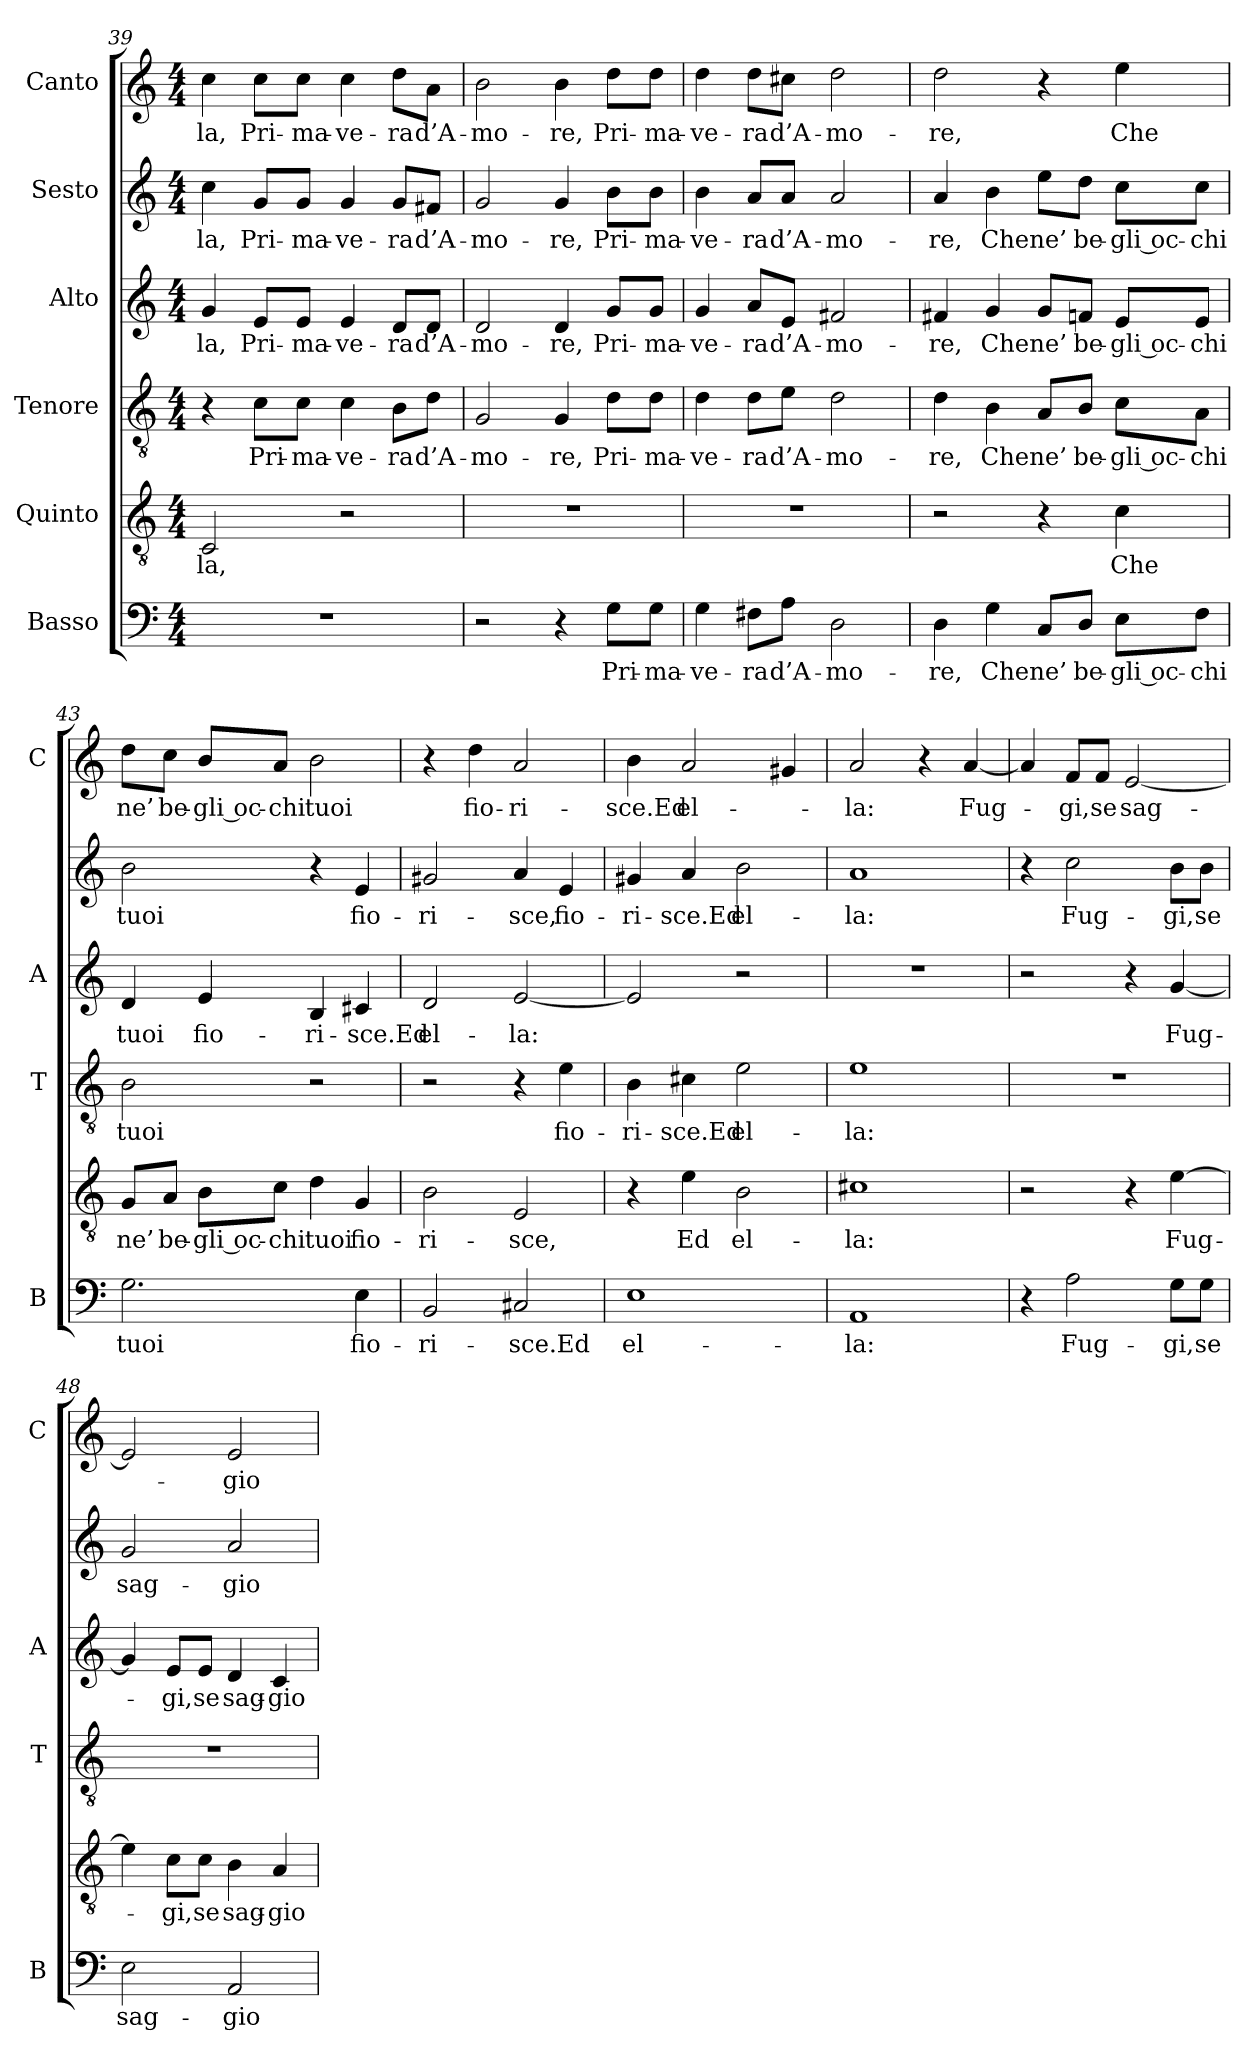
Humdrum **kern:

**kern	**text	**kern	**text	**kern	**text	**kern	**text	**kern	**text	**kern	**text
*part6	*part6	*part5	*part5	*part4	*part4	*part3	*part3	*part2	*part2	*part1	*part1
*staff6	*staff6	*staff5	*staff5	*staff4	*staff4	*staff3	*staff3	*staff2	*staff2	*staff1	*staff1
*I"Basso	*	*I"Quinto	*	*I"Tenore	*	*I"Alto	*	*I"Sesto	*	*I"Canto	*
*I'B	*	*	*	*I'T	*	*I'A	*	*	*	*I'C	*
*clefF4	*	*clefGv2	*	*clefGv2	*	*clefG2	*	*clefG2	*	*clefG2	*
*k[]	*	*k[]	*	*k[]	*	*k[]	*	*k[]	*	*k[]	*
*C:	*	*C:	*	*C:	*	*C:	*	*C:	*	*C:	*
*M4/4	*	*M4/4	*	*M4/4	*	*M4/4	*	*M4/4	*	*M4/4	*
=39	=39	=39	=39	=39	=39	=39	=39	=39	=39	=39	=39
!	!	!	!LO:LY:b	!	!	!	!LO:LY:b	!	!LO:LY:b	!	!LO:LY:b
1r	.	2C/	-la,	4r	.	4g/	-la,	4cc\	-la,	4cc\	-la,
!	!	!	!	!	!LO:LY:b	!	!LO:LY:b	!	!LO:LY:b	!	!LO:LY:b
.	.	.	.	8c\L	Pri-	8e/L	Pri-	8g/L	Pri-	8cc\L	Pri-
!	!	!	!	!	!LO:LY:b	!	!LO:LY:b	!	!LO:LY:b	!	!LO:LY:b
.	.	.	.	8c\J	-ma-	8e/J	-ma-	8g/J	-ma-	8cc\J	-ma-
!	!	!	!	!	!LO:LY:b	!	!LO:LY:b	!	!LO:LY:b	!	!LO:LY:b
.	.	2r	.	4c\	-ve-	4e/	-ve-	4g/	-ve-	4cc\	-ve-
!	!	!	!	!	!LO:LY:b	!	!LO:LY:b	!	!LO:LY:b	!	!LO:LY:b
.	.	.	.	8B\L	-ra	8d/L	-ra	8g/L	-ra	8dd\L	-ra
!	!	!	!	!	!LO:LY:b	!	!LO:LY:b	!	!LO:LY:b	!	!LO:LY:b
.	.	.	.	8d\J	d’A-	8d/J	d’A-	8f#X/J	d’A-	8a\J	d’A-
=40	=40	=40	=40	=40	=40	=40	=40	=40	=40	=40	=40
!	!	!	!	!	!LO:LY:b	!	!LO:LY:b	!	!LO:LY:b	!	!LO:LY:b
2r	.	1r	.	2G/	-mo-	2d/	-mo-	2g/	-mo-	2b\	-mo-
!	!	!	!	!	!LO:LY:b	!	!LO:LY:b	!	!LO:LY:b	!	!LO:LY:b
4r	.	.	.	4G/	-re,	4d/	-re,	4g/	-re,	4b\	-re,
!	!LO:LY:b	!	!	!	!LO:LY:b	!	!LO:LY:b	!	!LO:LY:b	!	!LO:LY:b
8G\L	Pri-	.	.	8d\L	Pri-	8g/L	Pri-	8b\L	Pri-	8dd\L	Pri-
!	!LO:LY:b	!	!	!	!LO:LY:b	!	!LO:LY:b	!	!LO:LY:b	!	!LO:LY:b
8G\J	-ma-	.	.	8d\J	-ma-	8g/J	-ma-	8b\J	-ma-	8dd\J	-ma-
=41	=41	=41	=41	=41	=41	=41	=41	=41	=41	=41	=41
!	!LO:LY:b	!	!	!	!LO:LY:b	!	!LO:LY:b	!	!LO:LY:b	!	!LO:LY:b
4G\	-ve-	1r	.	4d\	-ve-	4g/	-ve-	4b\	-ve-	4dd\	-ve-
!	!LO:LY:b	!	!	!	!LO:LY:b	!	!LO:LY:b	!	!LO:LY:b	!	!LO:LY:b
8F#X\L	-ra	.	.	8d\L	-ra	8a/L	-ra	8a/L	-ra	8dd\L	-ra
!	!LO:LY:b	!	!	!	!LO:LY:b	!	!LO:LY:b	!	!LO:LY:b	!	!LO:LY:b
8A\J	d’A-	.	.	8e\J	d’A-	8e/J	d’A-	8a/J	d’A-	8cc#X\J	d’A-
!	!LO:LY:b	!	!	!	!LO:LY:b	!	!LO:LY:b	!	!LO:LY:b	!	!LO:LY:b
2D\	-mo-	.	.	2d\	-mo-	2f#X/	-mo-	2a/	-mo-	2dd\	-mo-
!!LO:PB:g=z
=42	=42	=42	=42	=42	=42	=42	=42	=42	=42	=42	=42
!	!LO:LY:b	!	!	!	!LO:LY:b	!	!LO:LY:b	!	!LO:LY:b	!	!LO:LY:b
4D\	-re,	2r	.	4d\	-re,	4f#X/	-re,	4a/	-re,	2dd\	-re,
!	!LO:LY:b	!	!	!	!LO:LY:b	!	!LO:LY:b	!	!LO:LY:b	!	!
4G\	Che	.	.	4B\	Che	4g/	Che	4b\	Che	.	.
!	!LO:LY:b	!	!	!	!LO:LY:b	!	!LO:LY:b	!	!LO:LY:b	!	!
8C/L	ne’	4r	.	8A/L	ne’	8g/L	ne’	8ee\L	ne’	4r	.
!	!LO:LY:b	!	!	!	!LO:LY:b	!	!LO:LY:b	!	!LO:LY:b	!	!
8D/J	be-	.	.	8B/J	be-	8fn/J	be-	8dd\J	be-	.	.
!	!LO:LY:b	!	!LO:LY:b	!	!LO:LY:b	!	!LO:LY:b	!	!LO:LY:b	!	!LO:LY:b
8E\L	-gli oc-	4c\	Che	8c\L	-gli oc-	8e/L	-gli oc-	8cc\L	-gli oc-	4ee\	Che
!	!LO:LY:b	!	!	!	!LO:LY:b	!	!LO:LY:b	!	!LO:LY:b	!	!
8F\J	-chi	.	.	8A\J	-chi	8e/J	-chi	8cc\J	-chi	.	.
=43	=43	=43	=43	=43	=43	=43	=43	=43	=43	=43	=43
!	!LO:LY:b	!	!LO:LY:b	!	!LO:LY:b	!	!LO:LY:b	!	!LO:LY:b	!	!LO:LY:b
2.G\	tuoi	8G/L	ne’	2B\	tuoi	4d/	tuoi	2b\	tuoi	8dd\L	ne’
!	!	!	!LO:LY:b	!	!	!	!	!	!	!	!LO:LY:b
.	.	8A/J	be-	.	.	.	.	.	.	8cc\J	be-
!	!	!	!LO:LY:b	!	!	!	!LO:LY:b	!	!	!	!LO:LY:b
.	.	8B\L	-gli oc-	.	.	4e/	fio-	.	.	8b/L	-gli oc-
!	!	!	!LO:LY:b	!	!	!	!	!	!	!	!LO:LY:b
.	.	8c\J	-chi	.	.	.	.	.	.	8a/J	-chi
!	!	!	!LO:LY:b	!	!	!	!LO:LY:b	!	!	!	!LO:LY:b
.	.	4d\	tuoi	2r	.	4B/	-ri-	4r	.	2b\	tuoi
!	!LO:LY:b	!	!LO:LY:b	!	!	!	!LO:LY:b	!	!LO:LY:b	!	!
4E\	fio-	4G/	fio-	.	.	4c#X/	-sce.Ed	4e/	fio-	.	.
=44	=44	=44	=44	=44	=44	=44	=44	=44	=44	=44	=44
!	!LO:LY:b	!	!LO:LY:b	!	!	!	!LO:LY:b	!	!LO:LY:b	!	!
2BB/	-ri-	2B\	-ri-	2r	.	2d/	el-	2g#X/	-ri-	4r	.
!	!	!	!	!	!	!	!	!	!	!	!LO:LY:b
.	.	.	.	.	.	.	.	.	.	4dd\	fio-
!	!LO:LY:b	!	!LO:LY:b	!	!	!	!LO:LY:b	!	!LO:LY:b	!	!LO:LY:b
2C#X/	-sce.Ed	2E/	-sce,	4r	.	[2e/	-la:	4a/	-sce,	2a/	-ri-
!	!	!	!	!	!LO:LY:b	!	!	!	!LO:LY:b	!	!
.	.	.	.	4e\	fio-	.	.	4e/	fio-	.	.
=45	=45	=45	=45	=45	=45	=45	=45	=45	=45	=45	=45
!	!LO:LY:b	!	!	!	!LO:LY:b	!	!	!	!LO:LY:b	!	!LO:LY:b
1E	el-	4r	.	4B\	-ri-	2e/]	.	4g#X/	-ri-	4b\	-sce.Ed
!	!	!	!LO:LY:b	!	!LO:LY:b	!	!	!	!LO:LY:b	!	!LO:LY:b
.	.	4e\	Ed	4c#X\	-sce.Ed	.	.	4a/	-sce.Ed	2a/	el-
!	!	!	!LO:LY:b	!	!LO:LY:b	!	!	!	!LO:LY:b	!	!
.	.	2B\	el-	2e\	el-	2r	.	2b\	el-	.	.
.	.	.	.	.	.	.	.	.	.	4g#X/	.
=46	=46	=46	=46	=46	=46	=46	=46	=46	=46	=46	=46
!	!LO:LY:b	!	!LO:LY:b	!	!LO:LY:b	!	!	!	!LO:LY:b	!	!LO:LY:b
1AA	-la:	1c#X	-la:	1e	-la:	1r	.	1a	-la:	2a/	-la:
.	.	.	.	.	.	.	.	.	.	4r	.
!	!	!	!	!	!	!	!	!	!	!	!LO:LY:b
.	.	.	.	.	.	.	.	.	.	[4a/	Fug-
=47	=47	=47	=47	=47	=47	=47	=47	=47	=47	=47	=47
4r	.	2r	.	1r	.	2r	.	4r	.	4a/]	.
!	!LO:LY:b	!	!	!	!	!	!	!	!LO:LY:b	!	!LO:LY:b
2A\	Fug-	.	.	.	.	.	.	2cc\	Fug-	8f/L	-gi,
!	!	!	!	!	!	!	!	!	!	!	!LO:LY:b
.	.	.	.	.	.	.	.	.	.	8f/J	se
!	!	!	!	!	!	!	!	!	!	!	!LO:LY:b
.	.	4r	.	.	.	4r	.	.	.	[2e/	sag-
!	!LO:LY:b	!	!LO:LY:b	!	!	!	!LO:LY:b	!	!LO:LY:b	!	!
8G\L	-gi,	[4e\	Fug-	.	.	[4g/	Fug-	8b\L	-gi,	.	.
!	!LO:LY:b	!	!	!	!	!	!	!	!LO:LY:b	!	!
8G\J	se	.	.	.	.	.	.	8b\J	se	.	.
=48	=48	=48	=48	=48	=48	=48	=48	=48	=48	=48	=48
!	!LO:LY:b	!	!	!	!	!	!	!	!LO:LY:b	!	!
2E\	sag-	4e\]	.	1r	.	4g/]	.	2g/	sag-	2e/]	.
!	!	!	!LO:LY:b	!	!	!	!LO:LY:b	!	!	!	!
.	.	8c\L	-gi,	.	.	8e/L	-gi,	.	.	.	.
!	!	!	!LO:LY:b	!	!	!	!LO:LY:b	!	!	!	!
.	.	8c\J	se	.	.	8e/J	se	.	.	.	.
!	!LO:LY:b	!	!LO:LY:b	!	!	!	!LO:LY:b	!	!LO:LY:b	!	!LO:LY:b
2AA/	-gio	4B\	sag-	.	.	4d/	sag-	2a/	-gio	2e/	-gio
!	!	!	!LO:LY:b	!	!	!	!LO:LY:b	!	!	!	!
.	.	4A/	-gio	.	.	4c/	-gio	.	.	.	.
=	=	=	=	=	=	=	=	=	=	=	=
*-	*-	*-	*-	*-	*-	*-	*-	*-	*-	*-	*-
